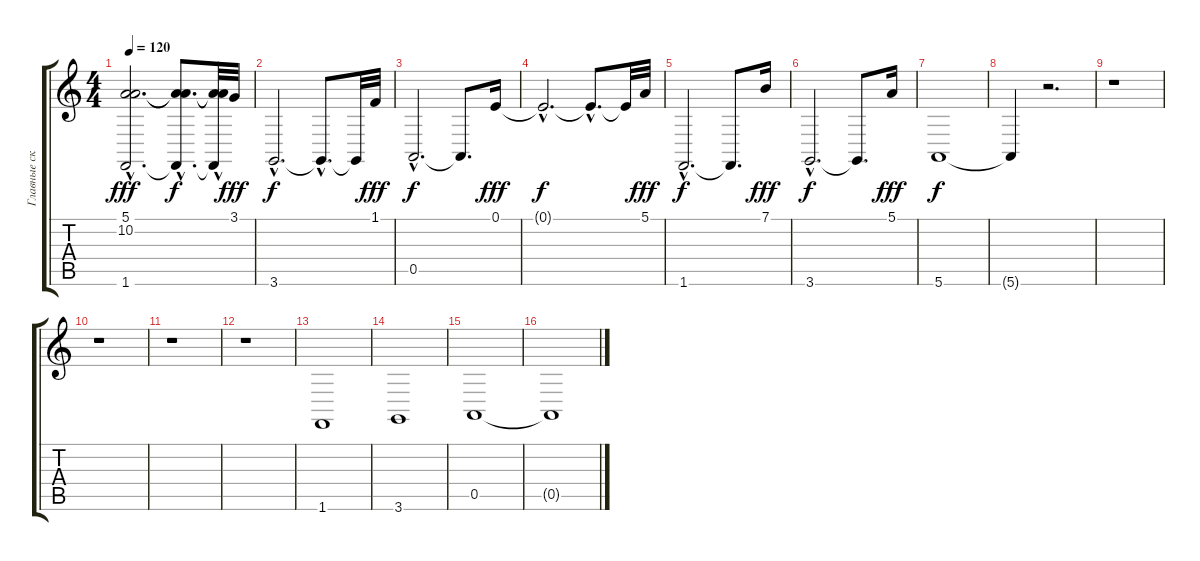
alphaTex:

\track ("Главные скрипки" "Главные ск") {instrument stringensemble2}
\staff {score tabs}
\tuning (E4 B3 G3 D3 A2 E2) {hide}
\ts (4 4)
\tempo 120
\clef g2
\ks c
(5.1{hac} 10.2{hac} 1.6{hac}).2{d dy fff} (5.1{hac t} 10.2{hac t} 1.6{hac t}).8{d dy f} (5.1{hac t} 10.2{hac t} 1.6{t}).32 3.1.32{dy fff} |
3.6{hac}.2{d dy f} 3.6{hac t}.8{d} 3.6{t}.32 1.1.32{dy fff} |
0.5{hac}.2{d dy f} 0.5{t}.8{d} 0.1.16{dy fff} |
0.1{hac t}.2{d dy f} 0.1{hac t}.8{d} 0.1{t}.32 5.1.32{dy fff} |
1.6{hac}.2{d dy f} 1.6{t}.8{d} 7.1.16{dy fff} |
3.6{hac}.2{d dy f} 3.6{t}.8{d} 5.1.16{dy fff} |
5.6.1{dy f} |
5.6{t}.4 r.2{d} |
r.1 |
r.1 |
r.1 |
r.1 |
1.6.1 |
3.6.1 |
0.5.1 |
0.5{t}.1
